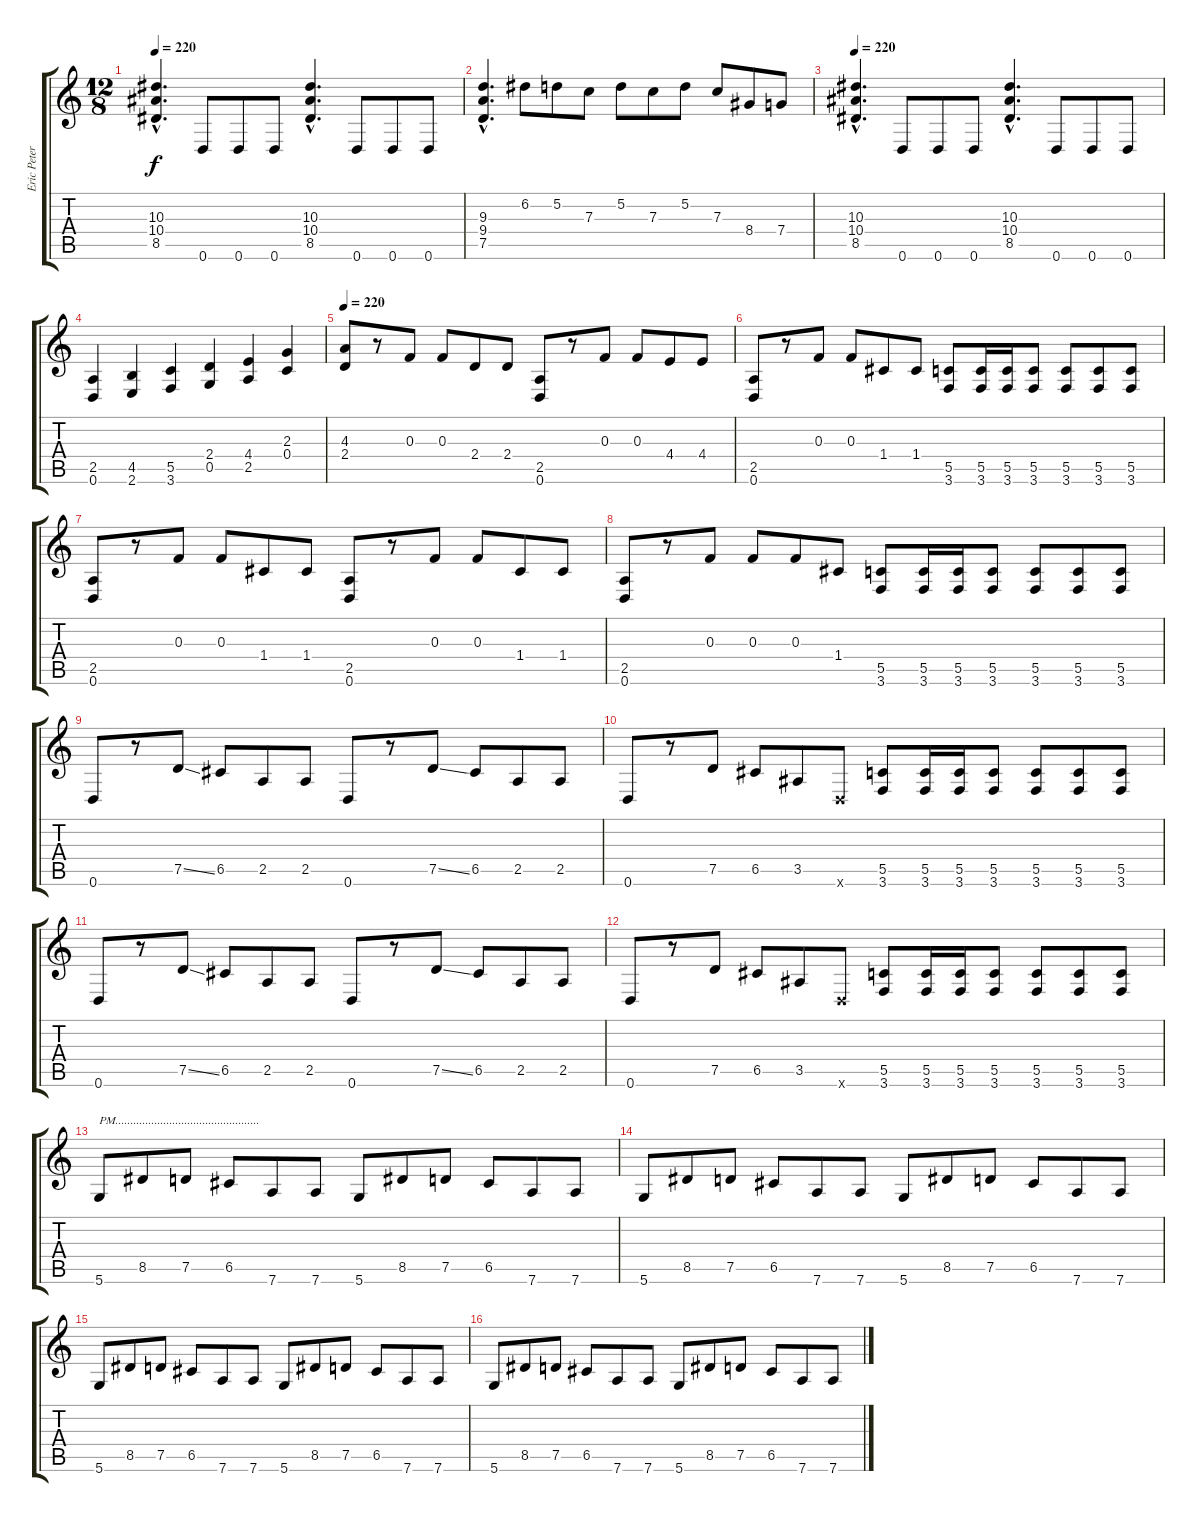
\track ("Eric Peterson" "Eric Peter") {instrument distortionguitar}
\staff {score tabs}
\tuning (D4 A3 F3 C3 G2 D2) {hide}
\ts (12 8)
\tempo 220
\clef g2
\ks c
(10.3{hac} 10.4{hac} 8.5{hac}).4{d dy f} 0.6.8 0.6.8 0.6.8 (10.3{hac} 10.4{hac} 8.5{hac}).4{d} 0.6.8 0.6.8 0.6.8 |
(9.3{hac} 9.4{hac} 7.5{hac}).4{d} 6.2.8 5.2.8 7.3.8 5.2.8 7.3.8 5.2.8 7.3.8 8.4.8 7.4.8 |
\tempo 220
(10.3{hac} 10.4{hac} 8.5{hac}).4{d} 0.6.8 0.6.8 0.6.8 (10.3{hac} 10.4{hac} 8.5{hac}).4{d} 0.6.8 0.6.8 0.6.8 |
(2.5 0.6).4 (4.5 2.6).4 (5.5 3.6).4 (2.4 0.5).4 (4.4 2.5).4 (2.3 0.4).4 |
\tempo 220
(4.3 2.4).8 r.8 0.3.8 0.3.8 2.4.8 2.4.8 (2.5 0.6).8 r.8 0.3.8 0.3.8 4.4.8 4.4.8 |
(2.5 0.6).8 r.8 0.3.8 0.3.8 1.4.8 1.4.8 (5.5 3.6).8 (5.5 3.6).16 (5.5 3.6).16 (5.5 3.6).8 (5.5 3.6).8 (5.5 3.6).8 (5.5 3.6).8 |
(2.5 0.6).8 r.8 0.3.8 0.3.8 1.4.8 1.4.8 (2.5 0.6).8 r.8 0.3.8 0.3.8 1.4.8 1.4.8 |
(2.5 0.6).8 r.8 0.3.8 0.3.8 0.3.8 1.4.8 (5.5 3.6).8 (5.5 3.6).16 (5.5 3.6).16 (5.5 3.6).8 (5.5 3.6).8 (5.5 3.6).8 (5.5 3.6).8 |
0.6.8 r.8 7.5{ss}.8 6.5.8 2.5.8 2.5.8 0.6.8 r.8 7.5{ss}.8 6.5.8 2.5.8 2.5.8 |
0.6.8 r.8 7.5.8 6.5.8 3.5.8 0.6{x}.8 (5.5 3.6).8 (5.5 3.6).16 (5.5 3.6).16 (5.5 3.6).8 (5.5 3.6).8 (5.5 3.6).8 (5.5 3.6).8 |
0.6.8 r.8 7.5{ss}.8 6.5.8 2.5.8 2.5.8 0.6.8 r.8 7.5{ss}.8 6.5.8 2.5.8 2.5.8 |
0.6.8 r.8 7.5.8 6.5.8 3.5.8 0.6{x}.8 (5.5 3.6).8 (5.5 3.6).16 (5.5 3.6).16 (5.5 3.6).8 (5.5 3.6).8 (5.5 3.6).8 (5.5 3.6).8 |
5.6.8{txt "PM................................................"} 8.5.8 7.5.8 6.5.8 7.6.8 7.6.8 5.6.8 8.5.8 7.5.8 6.5.8 7.6.8 7.6.8 |
5.6.8 8.5.8 7.5.8 6.5.8 7.6.8 7.6.8 5.6.8 8.5.8 7.5.8 6.5.8 7.6.8 7.6.8 |
5.6.8 8.5.8 7.5.8 6.5.8 7.6.8 7.6.8 5.6.8 8.5.8 7.5.8 6.5.8 7.6.8 7.6.8 |
5.6.8 8.5.8 7.5.8 6.5.8 7.6.8 7.6.8 5.6.8 8.5.8 7.5.8 6.5.8 7.6.8 7.6.8
